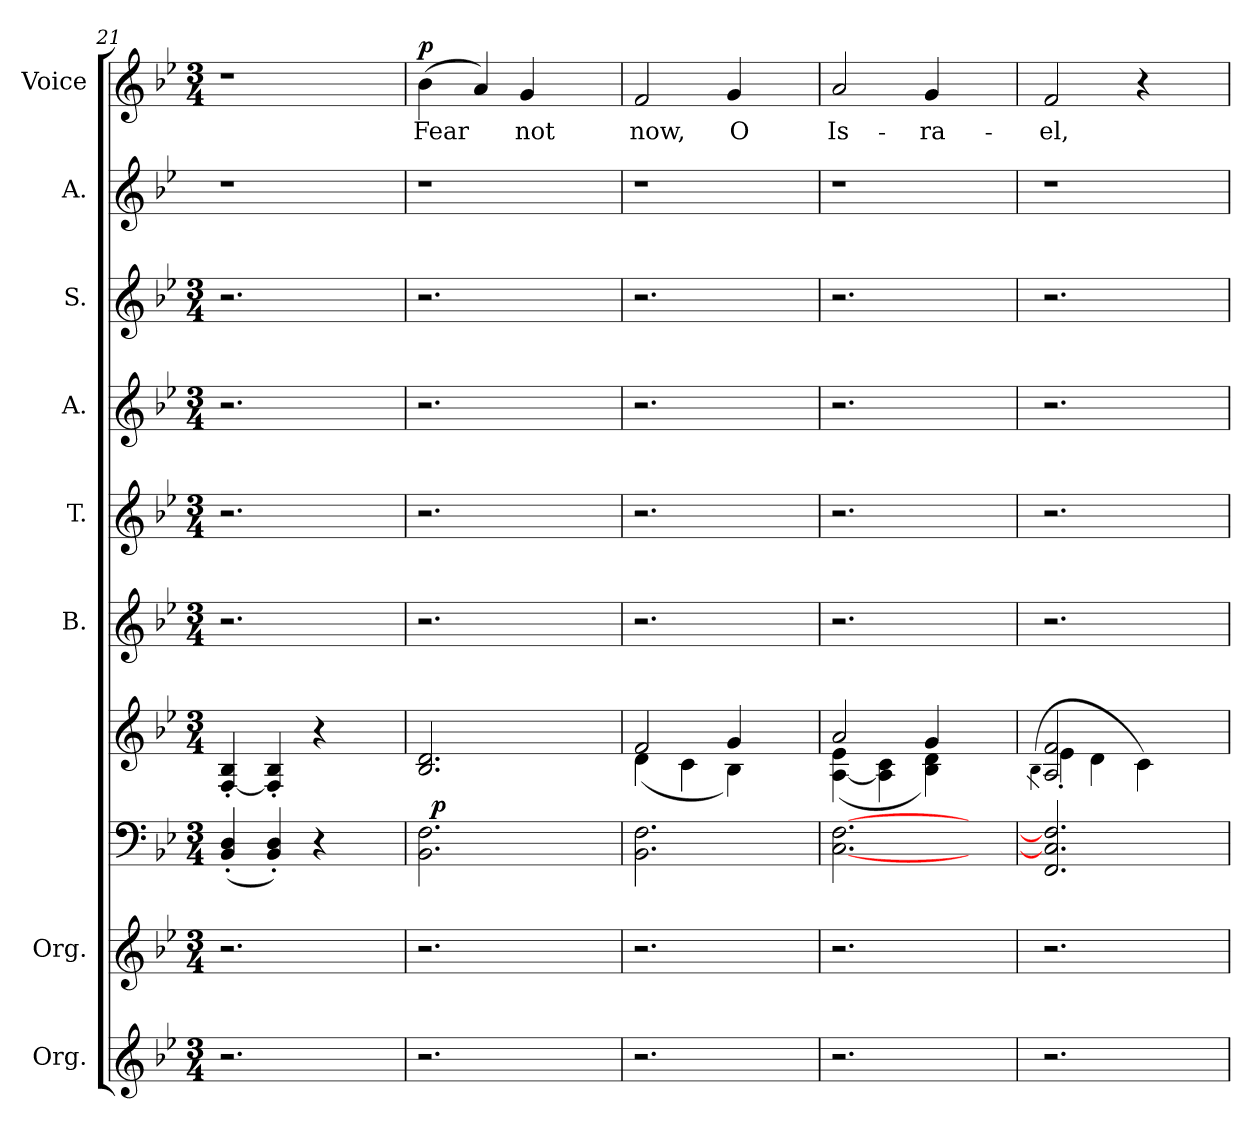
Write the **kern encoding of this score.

**kern	**kern	**kern	**dynam	**kern	**kern	**kern	**kern	**kern	**kern	**kern	**text	**dynam
*part10	*part9	*part8	*part8	*part7	*part6	*part5	*part4	*part3	*part2	*part1	*part1	*part1
*staff10	*staff9	*staff8	*staff8	*staff7	*staff6	*staff5	*staff4	*staff3	*staff2	*staff1	*staff1	*staff1
*I"Org.	*I"Org.	*	*	*	*I"B.	*I"T.	*I"A.	*I"S.	*I"A.	*I"Voice	*	*
*	*	*	*	*	*I'B.	*I'T.	*I'A.	*I'S.	*	*	*	*
*clefG2	*clefG2	*clefF4	*	*clefG2	*clefG2	*clefG2	*clefG2	*clefG2	*clefG2	*clefG2	*	*
*k[b-e-]	*k[b-e-]	*k[b-e-]	*	*k[b-e-]	*k[b-e-]	*k[b-e-]	*k[b-e-]	*k[b-e-]	*k[b-e-]	*k[b-e-]	*	*
*B-:	*B-:	*B-:	*	*B-:	*B-:	*B-:	*B-:	*B-:	*B-:	*B-:	*	*
*M3/4	*M3/4	*M3/4	*	*M3/4	*M3/4	*M3/4	*M3/4	*M3/4	*	*M3/4	*	*
=21	=21	=21	=21	=21	=21	=21	=21	=21	=21	=21	=21	=21
!	!	!	!	!	!	!	!	!	!	!LO:N:vis=1	!	!
2.r	2.r	(<4BB-/'< 4D/'<	.	[<4F/'< 4B-/'<	2.r	2.r	2.r	2.r	1r	2.r	.	.
.	.	4BB-/'< 4D/'<)	.	4F/]'< 4B-/'<	.	.	.	.	.	.	.	.
.	.	4r	.	4r	.	.	.	.	.	.	.	.
4ryy	4ryy	4ryy	.	4ryy	4ryy	4ryy	4ryy	4ryy	.	4ryy	.	.
=22	=22	=22	=22	=22	=22	=22	=22	=22	=22	=22	=22	=22
!	!	!	!	!	!	!	!	!	!	!	!LO:LY:b	!LO:DY:a
*	*	*^	*	*	*	*	*	*	*	*	*	*
2.r	2.r	2.BB-\ 2.F\	32ryy	.	2.B-/ 2.d/	2.r	2.r	2.r	2.r	1r	(>4b-\	Fear	p
!	!	!	!	!LO:DY:a	!	!	!	!	!	!	!	!	!
.	.	.	2ryy	p	.	.	.	.	.	.	.	.	.
.	.	.	.	.	.	.	.	.	.	.	4a/)	.	.
!	!	!	!	!	!	!	!	!	!	!	!	!LO:LY:b	!
.	.	.	.	.	.	.	.	.	.	.	4g/	not	.
.	.	.	4...ryy	.	.	.	.	.	.	.	.	.	.
4ryy	4ryy	4ryy	.	.	4ryy	4ryy	4ryy	4ryy	4ryy	.	4ryy	.	.
=23	=23	=23	=23	=23	=23	=23	=23	=23	=23	=23	=23	=23	=23
*	*	*	*	*	*^	*	*	*	*	*	*	*	*
!	!	!	!	!	!	!	!	!	!	!	!	!	!LO:LY:b	!
*	*	*v	*v	*	*	*	*	*	*	*	*	*	*	*
2.r	2.r	2.BB-\ 2.F\	.	2f/	(<4d\	2.r	2.r	2.r	2.r	1r	2f/	now,	.
.	.	.	.	.	4c\	.	.	.	.	.	.	.	.
!	!	!	!	!	!	!	!	!	!	!	!	!LO:LY:b	!
.	.	.	.	4g/	4B-\)	.	.	.	.	.	4g/	O	.
4ryy	4ryy	4ryy	.	4ryy	4ryy	4ryy	4ryy	4ryy	4ryy	.	4ryy	.	.
=24	=24	=24	=24	=24	=24	=24	=24	=24	=24	=24	=24	=24	=24
!	!	!	!	!	!	!	!	!	!	!	!	!LO:LY:b	!
2.r	2.r	[<2.C\ [>2.F\	.	2a/	([<4A\ 4e-\	2.r	2.r	2.r	2.r	1r	2a/	Is-	.
.	.	.	.	.	4A\] 4c\	.	.	.	.	.	.	.	.
!	!	!	!	!	!	!	!	!	!	!	!	!LO:LY:b	!
.	.	.	.	4g/	4B-\ 4d\)	.	.	.	.	.	4g/	-ra-	.
4ryy	4ryy	4ryy	.	4ryy	4ryy	4ryy	4ryy	4ryy	4ryy	.	4ryy	.	.
=25	=25	=25	=25	=25	=25	=25	=25	=25	=25	=25	=25	=25	=25
*	*	*	*	*	*^	*	*	*	*	*	*	*	*
.	.	.	.	.	.	(<4qB-\	.	.	.	.	.	.	.	.
!	!	!	!	!	!	!	!	!	!	!	!	!	!LO:LY:b	!
2.r	2.r	2.FF/ 2.C/] 2.F/]	.	2A/ 2f/	4e-'<\	4ryy	2.r	2.r	2.r	2.r	1r	2f/	-el,	.
.	.	.	.	.	4ryy	4d\	.	.	.	.	.	.	.	.
.	.	.	.	4ryy	2ryy	4c\)	.	.	.	.	.	4r	.	.
4ryy	4ryy	4ryy	.	4ryy	.	4ryy	4ryy	4ryy	4ryy	4ryy	.	4ryy	.	.
*	*	*	*	*v	*v	*v	*	*	*	*	*	*	*	*
=	=	=	=	=	=	=	=	=	=	=	=	=
*-	*-	*-	*-	*-	*-	*-	*-	*-	*-	*-	*-	*-
